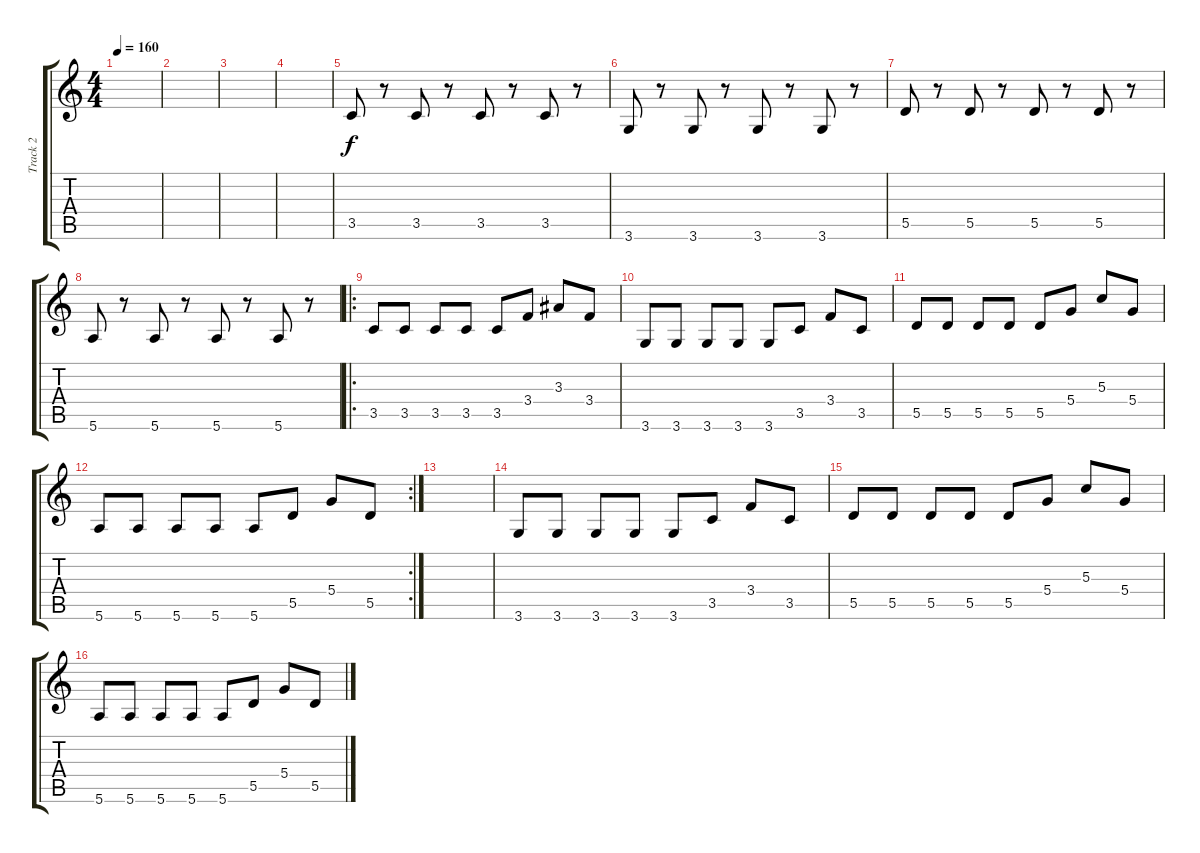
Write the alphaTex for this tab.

\track ("Track 2" "Track 2") {instrument distortionguitar}
\staff {score tabs}
\tuning (E4 B3 G3 D3 A2 E2) {hide}
\ts (4 4)
\tempo 160
\clef g2
\ks c
|
|
|
|
3.5.8 r.8 3.5.8 r.8 3.5.8 r.8 3.5.8 r.8 |
3.6.8 r.8 3.6.8 r.8 3.6.8 r.8 3.6.8 r.8 |
5.5.8 r.8 5.5.8 r.8 5.5.8 r.8 5.5.8 r.8 |
5.6.8 r.8 5.6.8 r.8 5.6.8 r.8 5.6.8 r.8 |
\ro
3.5.8 3.5.8 3.5.8 3.5.8 3.5.8 3.4.8 3.3.8 3.4.8 |
3.6.8 3.6.8 3.6.8 3.6.8 3.6.8 3.5.8 3.4.8 3.5.8 |
5.5.8 5.5.8 5.5.8 5.5.8 5.5.8 5.4.8 5.3.8 5.4.8 |
\rc 2
5.6.8 5.6.8 5.6.8 5.6.8 5.6.8 5.5.8 5.4.8 5.5.8 |
|
3.6.8 3.6.8 3.6.8 3.6.8 3.6.8 3.5.8 3.4.8 3.5.8 |
5.5.8 5.5.8 5.5.8 5.5.8 5.5.8 5.4.8 5.3.8 5.4.8 |
5.6.8 5.6.8 5.6.8 5.6.8 5.6.8 5.5.8 5.4.8 5.5.8
